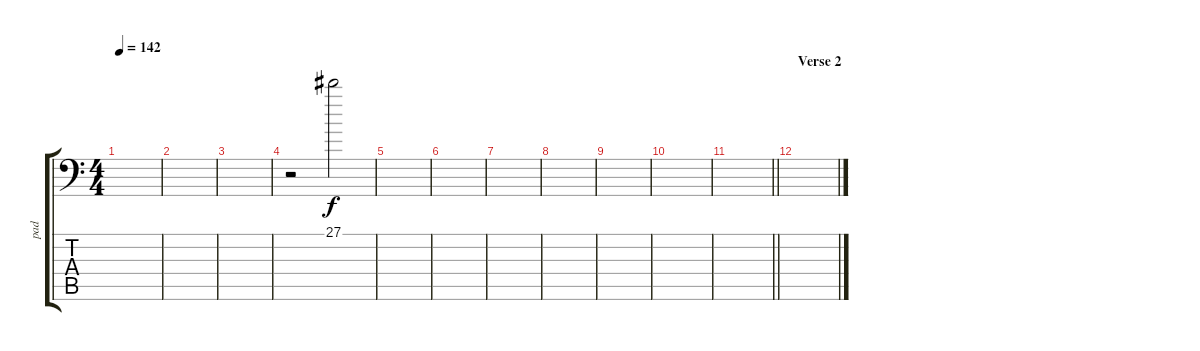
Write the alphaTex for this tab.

\track ("pad" "pad") {instrument pad2warm}
\staff {score tabs}
\tuning (C4 G3 Eb3 Bb2 F2 Bb1) {hide}
\ts (4 4)
\tempo 142
\clef f4
\ks c
|
|
|
r.2 27.1.2 |
|
|
|
|
|
|
\barLineRight lightlight
|
\section ("" "Verse 2")
